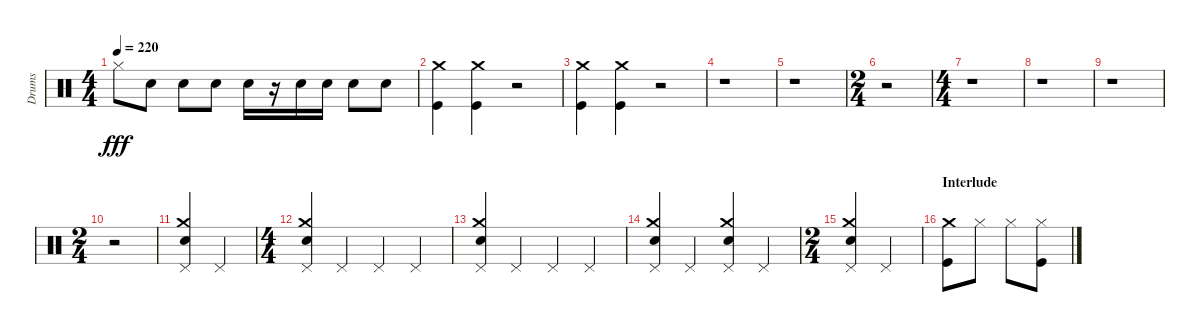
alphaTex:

\track ("Drums" "Drums") {instrument percussion}
\staff {score}
\articulation defaults
\ts (4 4)
\tempo 220
\clef neutral
\ks c "Hi-Hat (closed)".8{dy fff} "Snare (hit) 2".8 "Snare (hit) 2".8 "Snare (hit) 2".8 "Snare (hit) 2".16
r.16 "Snare (hit) 2".16 "Snare (hit) 2".16 "Snare (hit) 2".8 "Snare (hit) 2".8 |
("Kick (hit)" "Crash medium (hit)").4 ("Kick (hit)" "Crash medium (hit)").4 r.2 |
("Crash medium (hit)" "Kick (hit)").4 ("Kick (hit)" "Crash medium (hit)").4 r.2 |
r.1 |
r.1 |
\ts (2 4)
r.2 |
\ts (4 4)
r.1 |
r.1 |
r.1 |
\ts (2 4)
r.2 |
("Crash medium (hit)" "Pedal Hi-Hat (hit)" "Snare (hit) 2").4 "Pedal Hi-Hat (hit)".4 |
\ts (4 4)
("Pedal Hi-Hat (hit)" "Crash medium (hit)" "Snare (hit) 2").4 "Pedal Hi-Hat (hit)".4 "Pedal Hi-Hat (hit)".4 "Pedal Hi-Hat (hit)".4 |
("Pedal Hi-Hat (hit)" "Crash medium (hit)" "Snare (hit) 2").4 "Pedal Hi-Hat (hit)".4 "Pedal Hi-Hat (hit)".4 "Pedal Hi-Hat (hit)".4 |
("Crash medium (hit)" "Snare (hit) 2" "Pedal Hi-Hat (hit)").4 "Pedal Hi-Hat (hit)".4 ("Pedal Hi-Hat (hit)" "Snare (hit) 2" "Crash medium (hit)").4 "Pedal Hi-Hat (hit)".4 |
\ts (2 4)
("Crash medium (hit)" "Pedal Hi-Hat (hit)" "Snare (hit) 2").4 "Pedal Hi-Hat (hit)".4 |
\section ("" "Interlude")
("Kick (hit)" "Crash medium (hit)").8 "Hi-Hat (closed)".8 "Hi-Hat (closed)".8 ("Kick (hit)" "Hi-Hat (closed)").8
